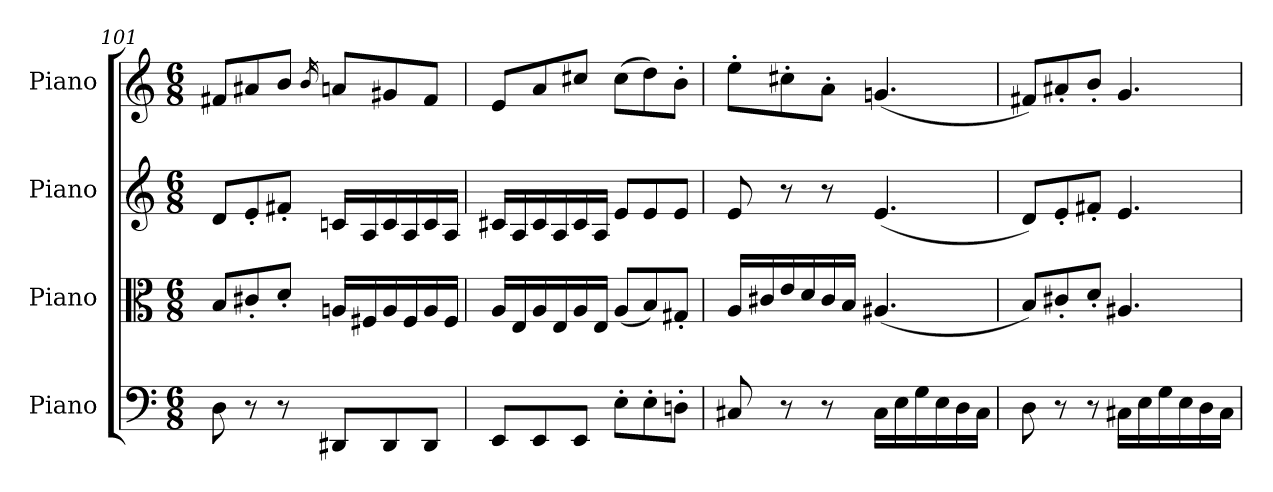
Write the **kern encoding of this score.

**kern	**kern	**kern	**kern
*part4	*part3	*part2	*part1
*staff4	*staff3	*staff2	*staff1
*I"Piano	*I"Piano	*I"Piano	*I"Piano
*I'Pno	*I'Pno	*I'Pno	*I'Pno
*clefF4	*clefC3	*clefG2	*clefG2
*k[]	*k[]	*k[]	*k[]
*M6/8	*M6/8	*M6/8	*M6/8
=101	=101	=101	=101
8D\	8B/L	8d/L	8f#X/L
8r	8c#X'/	8e'/	8a#X/
8r	8d'/J	8f#X'/J	8b/J
.	.	.	16qb/
8DD#X/L	16An/LL	16cn/LL	8an/L
.	16F#X/	16A/	.
8DD#/	16A/	16c/	8g#X/
.	16F#/	16A/	.
8DD#/J	16A/	16c/	8f#/J
.	16F#/JJ	16A/JJ	.
=102	=102	=102	=102
8EE/L	16A/LL	16c#X/LL	8e/L
.	16E/	16A/	.
8EE/	16A/	16c#/	8a/
.	16E/	16A/	.
8EE/J	16A/	16c#/	8cc#X/J
.	16E/JJ	16A/JJ	.
8E'\L	(8A/L	8e/L	(8cc#\L
8E'\	8B/)	8e/	8dd\)
8Dn'\J	8G#X'/J	8e/J	8b'\J
!!LO:PB:g=z
=103	=103	=103	=103
8C#X/	16A/LL	8e/	8ee'\L
.	16c#X/	.	.
8r	16e/	8r	8cc#X'\
.	16d/	.	.
8r	16c#/	8r	8a'\J
.	16B/JJ	.	.
16C#\LL	(4.A#X/	(4.e/	(4.gn/
16E\	.	.	.
16G\	.	.	.
16E\	.	.	.
16D\	.	.	.
16C#\JJ	.	.	.
=104	=104	=104	=104
8D\	8B/L)	8d/L)	8f#X/L)
8r	8c#X'/	8e'/	8a#X'/
8r	8d'/J	8f#X'/J	8b'/J
16C#X\LL	4.A#X/	4.e/	4.g/
16E\	.	.	.
16G\	.	.	.
16E\	.	.	.
16D\	.	.	.
16C#\JJ	.	.	.
=	=	=	=
*-	*-	*-	*-
